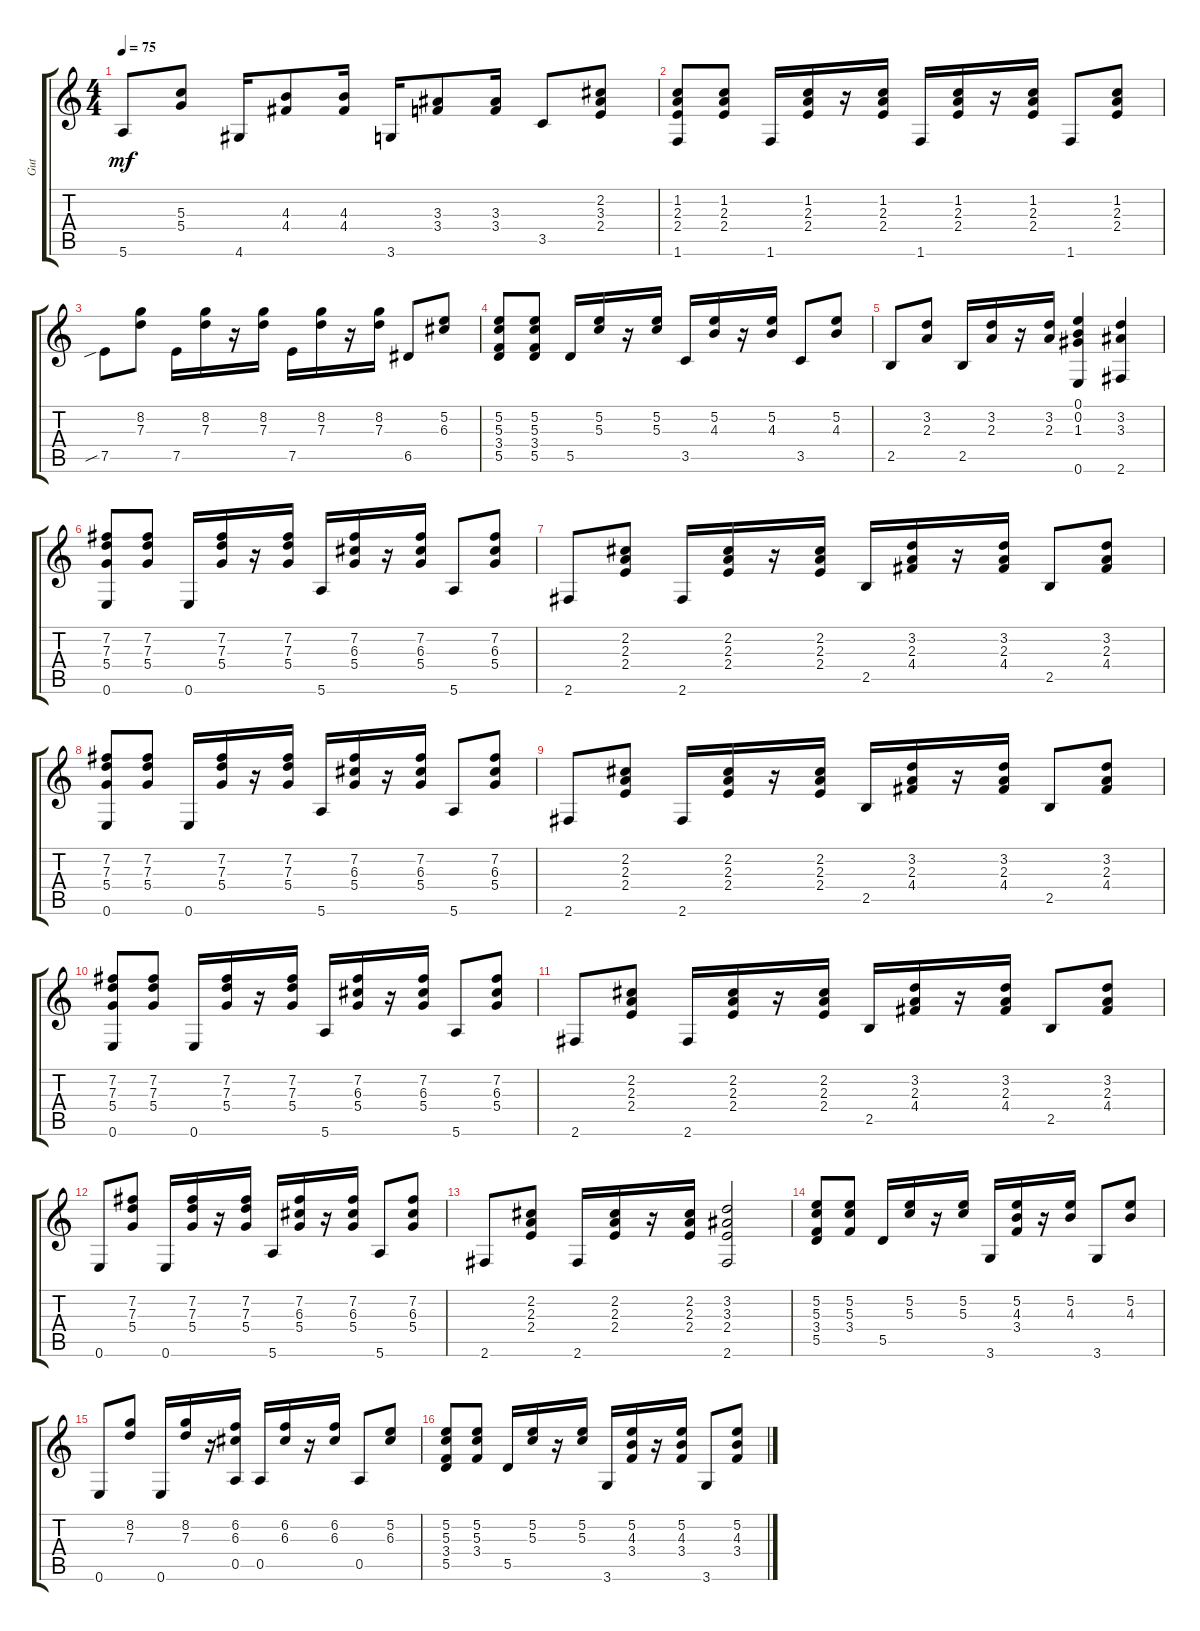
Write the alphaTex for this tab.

\track ("Gut" "Gut") {instrument acousticguitarsteel}
\staff {score tabs}
\tuning (E4 B3 G3 D3 A2 E2) {hide}
\ts (4 4)
\tempo 75
\clef g2
\ks c
5.6.8{dy mf} (5.3 5.4).8 4.6.16 (4.3 4.4).8 (4.3 4.4).16 3.6.16 (3.3 3.4).8 (3.3 3.4).16 3.5.8 (2.2 3.3 2.4).8 |
(1.2 2.3 2.4 1.6).8 (1.2 2.3 2.4).8 1.6.16 (1.2 2.3 2.4).16 r.16 (1.2 2.3 2.4).16 1.6.16 (1.2 2.3 2.4).16 r.16 (1.2 2.3 2.4).16 1.6.8 (1.2 2.3 2.4).8 |
7.5{sib}.8 (8.2 7.3).8 7.5.16 (8.2 7.3).16 r.16 (8.2 7.3).16 7.5.16 (8.2 7.3).16 r.16 (8.2 7.3).16 6.5.8 (5.2 6.3).8 |
(5.2 5.3 3.4 5.5).8 (5.2 5.3 3.4 5.5).8 5.5.16 (5.2 5.3).16 r.16 (5.2 5.3).16 3.5.16 (5.2 4.3).16 r.16 (5.2 4.3).16 3.5.8 (5.2 4.3).8 |
2.5.8 (3.2 2.3).8 2.5.16 (3.2 2.3).16 r.16 (3.2 2.3).16 (0.1 0.2 1.3 0.6).4 (3.2 3.3 2.6).4 |
(7.2 7.3 5.4 0.6).8 (7.2 7.3 5.4).8 0.6.16 (7.2 7.3 5.4).16 r.16 (7.2 7.3 5.4).16 5.6.16 (7.2 6.3 5.4).16 r.16 (7.2 6.3 5.4).16 5.6.8 (7.2 6.3 5.4).8 |
2.6.8 (2.2 2.3 2.4).8 2.6.16 (2.2 2.3 2.4).16 r.16 (2.2 2.3 2.4).16 2.5.16 (3.2 2.3 4.4).16 r.16 (3.2 2.3 4.4).16 2.5.8 (3.2 2.3 4.4).8 |
(7.2 7.3 5.4 0.6).8 (7.2 7.3 5.4).8 0.6.16 (7.2 7.3 5.4).16 r.16 (7.2 7.3 5.4).16 5.6.16 (7.2 6.3 5.4).16 r.16 (7.2 6.3 5.4).16 5.6.8 (7.2 6.3 5.4).8 |
2.6.8 (2.2 2.3 2.4).8 2.6.16 (2.2 2.3 2.4).16 r.16 (2.2 2.3 2.4).16 2.5.16 (3.2 2.3 4.4).16 r.16 (3.2 2.3 4.4).16 2.5.8 (3.2 2.3 4.4).8 |
(7.2 7.3 5.4 0.6).8 (7.2 7.3 5.4).8 0.6.16 (7.2 7.3 5.4).16 r.16 (7.2 7.3 5.4).16 5.6.16 (7.2 6.3 5.4).16 r.16 (7.2 6.3 5.4).16 5.6.8 (7.2 6.3 5.4).8 |
2.6.8 (2.2 2.3 2.4).8 2.6.16 (2.2 2.3 2.4).16 r.16 (2.2 2.3 2.4).16 2.5.16 (3.2 2.3 4.4).16 r.16 (3.2 2.3 4.4).16 2.5.8 (3.2 2.3 4.4).8 |
0.6.8 (7.2 7.3 5.4).8 0.6.16 (7.2 7.3 5.4).16 r.16 (7.2 7.3 5.4).16 5.6.16 (7.2 6.3 5.4).16 r.16 (7.2 6.3 5.4).16 5.6.8 (7.2 6.3 5.4).8 |
2.6.8 (2.2 2.3 2.4).8 2.6.16 (2.2 2.3 2.4).16 r.16 (2.2 2.3 2.4).16 (3.2 3.3 2.4 2.6).2 |
(5.2 5.3 3.4 5.5).8 (5.2 5.3 3.4).8 5.5.16 (5.2 5.3).16 r.16 (5.2 5.3).16 3.6.16 (5.2 4.3 3.4).16 r.16 (5.2 4.3).16 3.6.8 (5.2 4.3).8 |
0.6.8 (8.2 7.3).8 0.6.16 (8.2 7.3).16 r.16 (6.2 6.3 0.5).16 0.5.16 (6.2 6.3).16 r.16 (6.2 6.3).16 0.5.8 (5.2 6.3).8 |
(5.2 5.3 3.4 5.5).8 (5.2 5.3 3.4).8 5.5.16 (5.2 5.3).16 r.16 (5.2 5.3).16 3.6.16 (5.2 4.3 3.4).16 r.16 (5.2 4.3 3.4).16 3.6.8 (5.2 4.3 3.4).8
